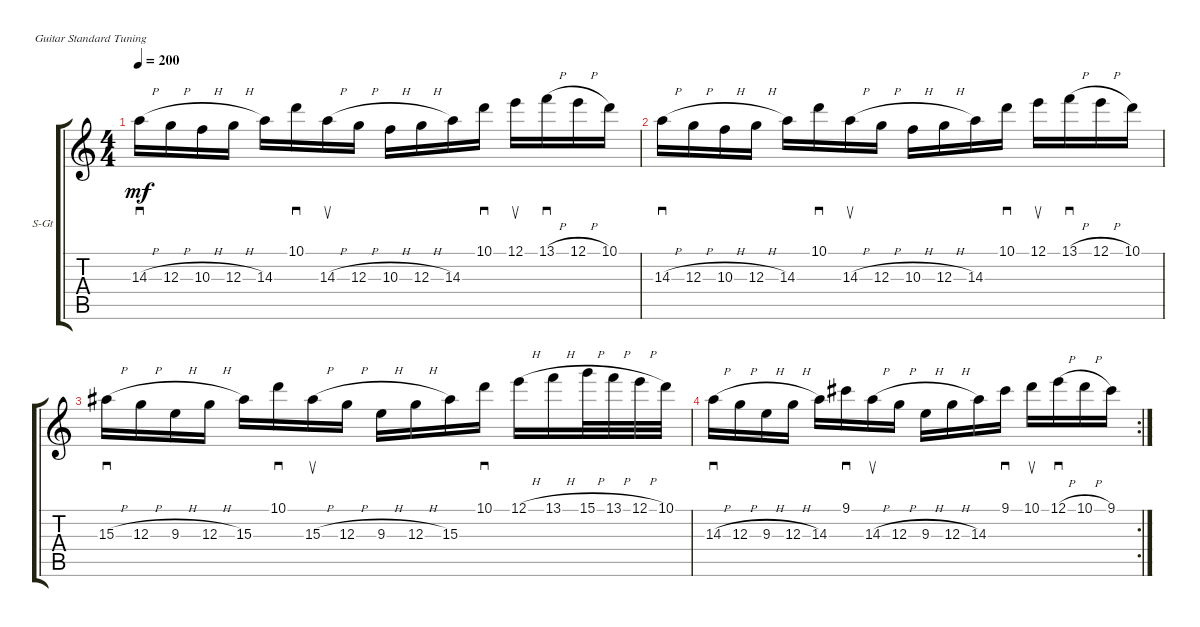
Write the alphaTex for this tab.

\defaultSystemsLayout 4
\bracketExtendMode groupsimilarinstruments
\firstSystemTrackNameOrientation horizontal
\otherSystemsTrackNameOrientation horizontal
\track ("Electric Guitar" "S-Gt") {instrument acousticguitarsteel}
\staff {score tabs}
\tuning (E4 B3 G3 D3 A2 E2)
\ts (4 4)
\tempo 200
\clef g2
\ks c
14.3{h}.16{sd dy mf} 12.3{h}.16 10.3{h}.16 12.3{h}.16 14.3.16 10.1.16{sd} 14.3{h}.16{su} 12.3{h}.16 10.3{h}.16 12.3{h}.16 14.3.16 10.1.16{sd} 12.1.16{su} 13.1{h}.16{sd} 12.1{h}.16 10.1.16 |
14.3{h}.16{sd} 12.3{h}.16 10.3{h}.16 12.3{h}.16 14.3.16 10.1.16{sd} 14.3{h}.16{su} 12.3{h}.16 10.3{h}.16 12.3{h}.16 14.3.16 10.1.16{sd} 12.1.16{su} 13.1{h}.16{sd} 12.1{h}.16 10.1.16 |
15.3{h}.16{sd} 12.3{h}.16 9.3{h}.16 12.3{h}.16 15.3.16 10.1.16{sd} 15.3{h}.16{su} 12.3{h}.16 9.3{h}.16 12.3{h}.16 15.3.16 10.1.16{sd} 12.1{h}.16 13.1{h}.16 15.1{h}.32 13.1{h}.32 12.1{h}.32 10.1.32 |
\rc 2
14.3{h}.16{sd} 12.3{h}.16 9.3{h}.16 12.3{h}.16 14.3.16 9.1.16{sd} 14.3{h}.16{su} 12.3{h}.16 9.3{h}.16 12.3{h}.16 14.3.16 9.1.16{sd} 10.1.16{su} 12.1{h}.16{sd} 10.1{h}.16 9.1.16
